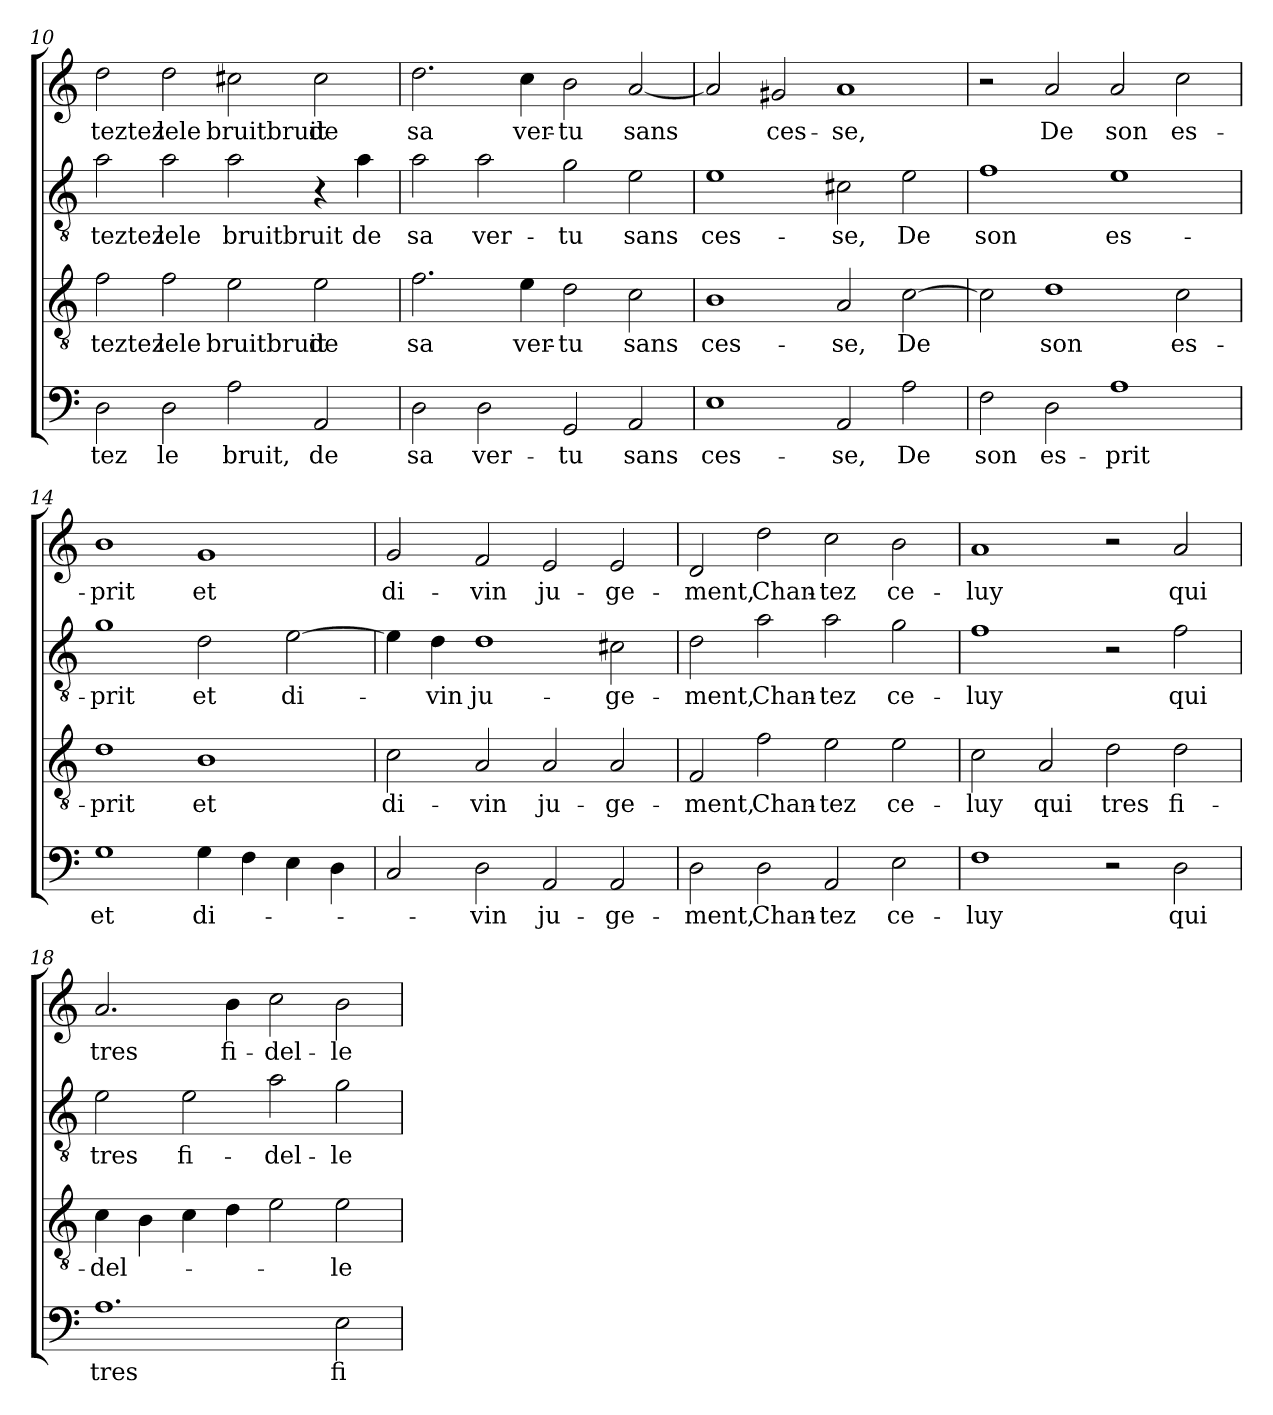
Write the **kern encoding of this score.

**kern	**text	**kern	**text	**kern	**text	**kern	**text
*part4	*part4	*part3	*part3	*part2	*part2	*part1	*part1
*staff4	*staff4	*staff3	*staff3	*staff2	*staff2	*staff1	*staff1
!!LO:LB:g=z
*clefF4	*	*clefGv2	*	*clefGv2	*	*clefG2	*
*k[]	*	*k[]	*	*k[]	*	*k[]	*
=10	=10	=10	=10	=10	=10	=10	=10
2D	-tez	2f	-teztez	2a	-teztez	2dd	-teztez
2D	le	2f	lele	2a	lele	2dd	lele
2A	bruit,	2e	bruitbruit	2a	bruitbruit	2cc#X	bruitbruit
2AA	de	2e	de	4r	.	2cc#	de
.	.	.	.	4a	de	.	.
=11	=11	=11	=11	=11	=11	=11	=11
2D	sa	2.f	sa	2a	sa	2.dd	sa
2D	ver-	.	.	2a	ver-	.	.
.	.	4e	ver-	.	.	4cc	ver-
2GG	-tu	2d	-tu	2g	-tu	2b	-tu
2AA	sans	2c	sans	2e	sans	[2a	sans
=12	=12	=12	=12	=12	=12	=12	=12
1E	ces-	1B	ces-	1e	ces-	2a]	.
.	.	.	.	.	.	2g#X	ces-
2AA	-se,	2A	-se,	2c#X	-se,	1a	-se,
2A	De	[2c	De	2e	De	.	.
=13	=13	=13	=13	=13	=13	=13	=13
2F	son	2c]	.	1f	son	2r	.
2D	es-	1d	son	.	.	2a	De
1A	-prit	.	.	1e	es-	2a	son
.	.	2c	es-	.	.	2cc	es-
=14	=14	=14	=14	=14	=14	=14	=14
1G	et	1d	-prit	1g	-prit	1b	-prit
4G	di-	1B	et	2d	et	1g	et
4F	.	.	.	.	.	.	.
4E	.	.	.	[2e	di-	.	.
4D	.	.	.	.	.	.	.
!!LO:PB:g=z
=15	=15	=15	=15	=15	=15	=15	=15
2C	.	2c	di-	4e]	.	2g	di-
.	.	.	.	4d	-vin	.	.
2D	-vin	2A	-vin	1d	ju-	2f	-vin
2AA	ju-	2A	ju-	.	.	2e	ju-
2AA	-ge-	2A	-ge-	2c#X	-ge-	2e	-ge-
=16	=16	=16	=16	=16	=16	=16	=16
2D	-ment,	2F	-ment,	2d	-ment,	2d	-ment,
2D	Chan-	2f	Chan-	2a	Chan-	2dd	Chan-
2AA	-tez	2e	-tez	2a	-tez	2cc	-tez
2E	ce-	2e	ce-	2g	ce-	2b	ce-
=17	=17	=17	=17	=17	=17	=17	=17
1F	-luy	2c	-luy	1f	-luy	1a	-luy
.	.	2A	qui	.	.	.	.
2r	.	2d	tres	2r	.	2r	.
2D	qui	2d	fi-	2f	qui	2a	qui
=18	=18	=18	=18	=18	=18	=18	=18
1.A	tres	4c	-del-	2e	tres	2.a	tres
.	.	4B	.	.	.	.	.
.	.	4c	.	2e	fi-	.	.
.	.	4d	.	.	.	4b	fi-
.	.	2e	.	2a	-del-	2cc	-del-
2E	fi-	2e	-le-	2g	-le-	2b	-le-
=	=	=	=	=	=	=	=
*-	*-	*-	*-	*-	*-	*-	*-
